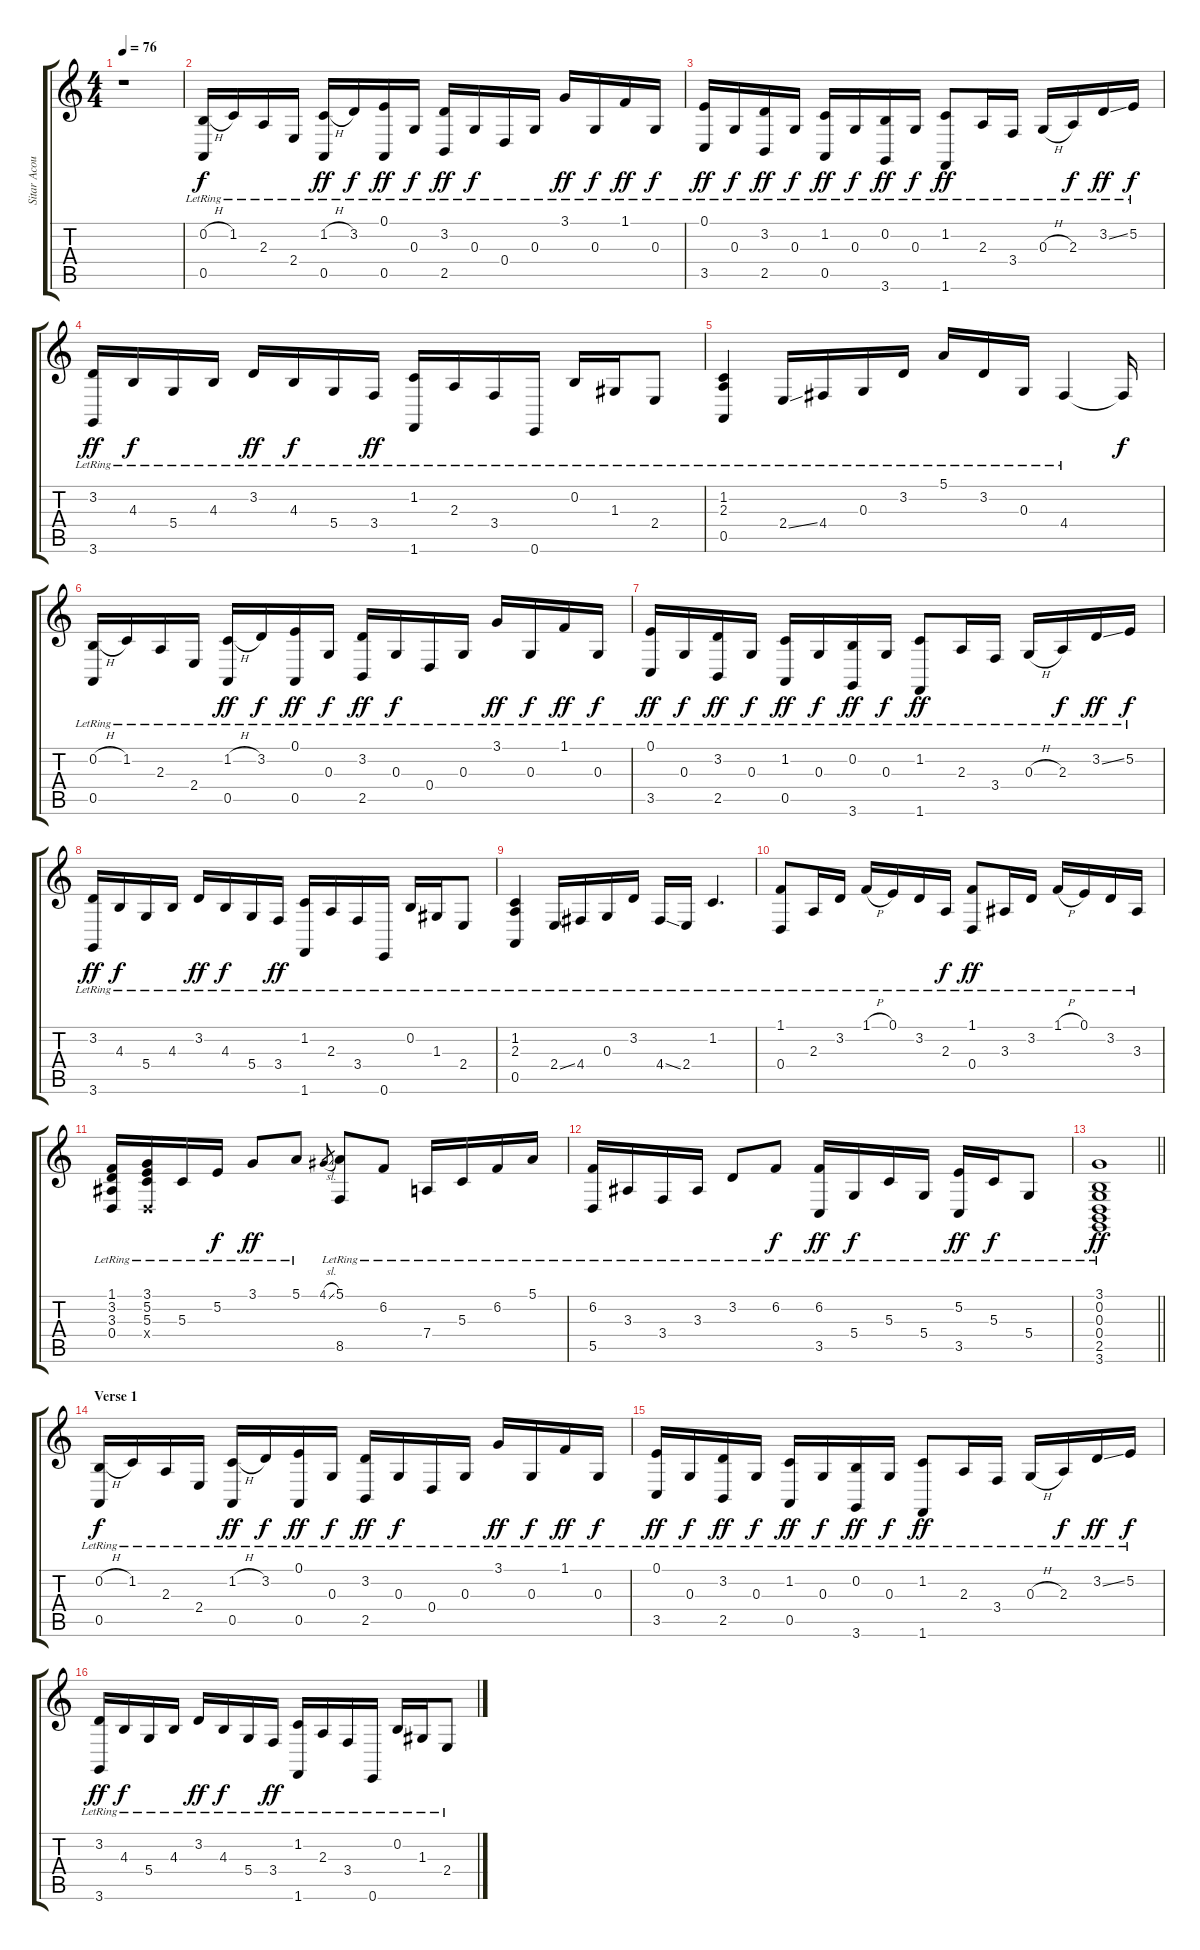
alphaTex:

\track ("Sitar Acoust Accmp" "Sitar Acou") {instrument sitar}
\staff {score tabs}
\tuning (E4 B3 G3 D3 A2 E2) {hide}
\ts (4 4)
\tempo 76
\clef g2
\ks c
r.1{dy f instrument sitar} |
(0.2{h lr} 0.5{lr}).16 1.2{lr}.16 2.3{lr}.16 2.4{lr}.16 (1.2{h lr} 0.5{lr}).16{dy ff} 3.2{lr}.16{dy f} (0.1{lr} 0.5{lr}).16{dy ff} 0.3{lr}.16{dy f} (3.2{lr} 2.5{lr}).16{dy ff} 0.3{lr}.16{dy f} 0.4{lr}.16 0.3{lr}.16 3.1{lr}.16{dy ff} 0.3{lr}.16{dy f} 1.1{lr}.16{dy ff} 0.3{lr}.16{dy f} |
(0.1{lr} 3.5{lr}).16{dy ff} 0.3{lr}.16{dy f} (3.2{lr} 2.5{lr}).16{dy ff} 0.3{lr}.16{dy f} (1.2{lr} 0.5{lr}).16{dy ff} 0.3{lr}.16{dy f} (0.2{lr} 3.6{lr}).16{dy ff} 0.3{lr}.16{dy f} (1.2{lr} 1.6{lr}).8{dy ff} 2.3{lr}.16 3.4{lr}.16 0.3{h lr}.16 2.3{lr}.16{dy f} 3.2{ss lr}.16{dy ff} 5.2{lr}.16{dy f} |
(3.2{lr} 3.6{lr}).16{dy ff} 4.3{lr}.16{dy f} 5.4{lr}.16 4.3{lr}.16 3.2{lr}.16{dy ff} 4.3{lr}.16{dy f} 5.4{lr}.16 3.4{lr}.16{dy ff} (1.2{lr} 1.6{lr}).16 2.3{lr}.16 3.4{lr}.16 0.6{lr}.16 0.2{lr}.16 1.3{lr}.16 2.4{lr}.8 |
(1.2{lr} 2.3{lr} 0.5{lr}).4 2.4{ss lr}.16 4.4{lr}.16 0.3{lr}.16 3.2{lr}.16 5.1{lr}.16 3.2{lr}.16 0.3{lr}.16 4.4{lr}.4 4.4{t}.16{dy f} |
(0.2{h lr} 0.5{lr}).16 1.2{lr}.16 2.3{lr}.16 2.4{lr}.16 (1.2{h lr} 0.5{lr}).16{dy ff} 3.2{lr}.16{dy f} (0.1{lr} 0.5{lr}).16{dy ff} 0.3{lr}.16{dy f} (3.2{lr} 2.5{lr}).16{dy ff} 0.3{lr}.16{dy f} 0.4{lr}.16 0.3{lr}.16 3.1{lr}.16{dy ff} 0.3{lr}.16{dy f} 1.1{lr}.16{dy ff} 0.3{lr}.16{dy f} |
(0.1{lr} 3.5{lr}).16{dy ff} 0.3{lr}.16{dy f} (3.2{lr} 2.5{lr}).16{dy ff} 0.3{lr}.16{dy f} (1.2{lr} 0.5{lr}).16{dy ff} 0.3{lr}.16{dy f} (0.2{lr} 3.6{lr}).16{dy ff} 0.3{lr}.16{dy f} (1.2{lr} 1.6{lr}).8{dy ff} 2.3{lr}.16 3.4{lr}.16 0.3{h lr}.16 2.3{lr}.16{dy f} 3.2{ss lr}.16{dy ff} 5.2{lr}.16{dy f} |
(3.2{lr} 3.6{lr}).16{dy ff} 4.3{lr}.16{dy f} 5.4{lr}.16 4.3{lr}.16 3.2{lr}.16{dy ff} 4.3{lr}.16{dy f} 5.4{lr}.16 3.4{lr}.16{dy ff} (1.2{lr} 1.6{lr}).16 2.3{lr}.16 3.4{lr}.16 0.6{lr}.16 0.2{lr}.16 1.3{lr}.16 2.4{lr}.8 |
(1.2{lr} 2.3{lr} 0.5{lr}).4 2.4{ss lr}.16 4.4{lr}.16 0.3{lr}.16 3.2{lr}.16 4.4{ss lr}.16 2.4{lr}.16 1.2{lr}.4{d} |
(1.1{lr} 0.4{lr}).8 2.3{lr}.16 3.2{lr}.16 1.1{h lr}.16 0.1{lr}.16 3.2{lr}.16 2.3{lr}.16{dy f} (1.1{lr} 0.4{lr}).8{dy ff} 3.3{lr}.16 3.2{lr}.16 1.1{h lr}.16 0.1{lr}.16 3.2{lr}.16 3.3{lr}.16 |
(1.1{lr} 3.2{lr} 3.3{lr} 0.4{lr}).16 (3.1{lr} 5.2{lr} 5.3{lr} 0.4{x}).16 5.3{lr}.16 5.2{lr}.16{dy f} 3.1{lr}.8{dy ff} 5.1{lr}.8 4.1{sl}.8{gr} (5.1{lr} 8.5{lr}).8 6.2{lr}.8 7.4{lr}.16 5.3{lr}.16 6.2{lr}.16 5.1{lr}.16 |
(6.2{lr} 5.5{lr}).16 3.3{lr}.16 3.4{lr}.16 3.3{lr}.16 3.2{lr}.8 6.2{lr}.8{dy f} (6.2{lr} 3.5{lr}).16{dy ff} 5.4{lr}.16{dy f} 5.3{lr}.16 5.4{lr}.16 (5.2{lr} 3.5{lr}).16{dy ff} 5.3{lr}.16{dy f} 5.4{lr}.8 |
\barLineRight lightlight
(3.1{lr} 0.2{lr} 0.3{lr} 0.4{lr} 2.5{lr} 3.6{lr}).1{dy ff} |
\section ("" "Verse 1")
(0.2{h lr} 0.5{lr}).16{dy f} 1.2{lr}.16 2.3{lr}.16 2.4{lr}.16 (1.2{h lr} 0.5{lr}).16{dy ff} 3.2{lr}.16{dy f} (0.1{lr} 0.5{lr}).16{dy ff} 0.3{lr}.16{dy f} (3.2{lr} 2.5{lr}).16{dy ff} 0.3{lr}.16{dy f} 0.4{lr}.16 0.3{lr}.16 3.1{lr}.16{dy ff} 0.3{lr}.16{dy f} 1.1{lr}.16{dy ff} 0.3{lr}.16{dy f} |
(0.1{lr} 3.5{lr}).16{dy ff} 0.3{lr}.16{dy f} (3.2{lr} 2.5{lr}).16{dy ff} 0.3{lr}.16{dy f} (1.2{lr} 0.5{lr}).16{dy ff} 0.3{lr}.16{dy f} (0.2{lr} 3.6{lr}).16{dy ff} 0.3{lr}.16{dy f} (1.2{lr} 1.6{lr}).8{dy ff} 2.3{lr}.16 3.4{lr}.16 0.3{h lr}.16 2.3{lr}.16{dy f} 3.2{ss lr}.16{dy ff} 5.2{lr}.16{dy f} |
(3.2{lr} 3.6{lr}).16{dy ff} 4.3{lr}.16{dy f} 5.4{lr}.16 4.3{lr}.16 3.2{lr}.16{dy ff} 4.3{lr}.16{dy f} 5.4{lr}.16 3.4{lr}.16{dy ff} (1.2{lr} 1.6{lr}).16 2.3{lr}.16 3.4{lr}.16 0.6{lr}.16 0.2{lr}.16 1.3{lr}.16 2.4{lr}.8
